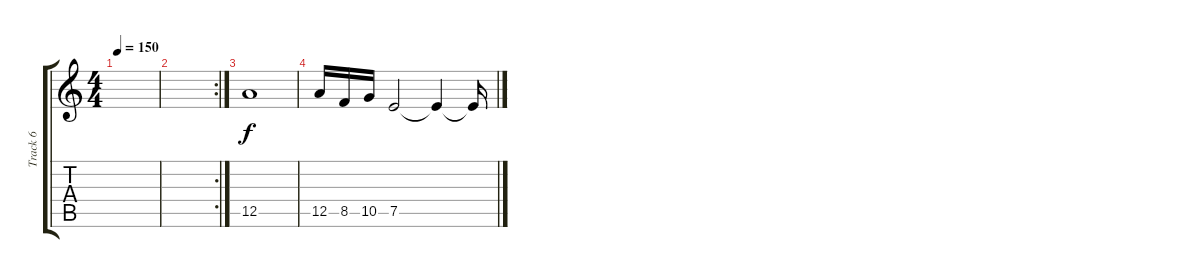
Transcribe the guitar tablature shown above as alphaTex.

\track ("Track 6" "Track 6") {instrument piccolo}
\staff {score tabs}
\tuning (E5 B4 G4 D4 A3 E3) {hide}
\ts (4 4)
\tempo 150
\clef g2
\ks c
|
\rc 2
|
12.5.1 |
12.5.16 8.5.16 10.5.16 7.5.2 7.5{t}.4 7.5{t}.16
